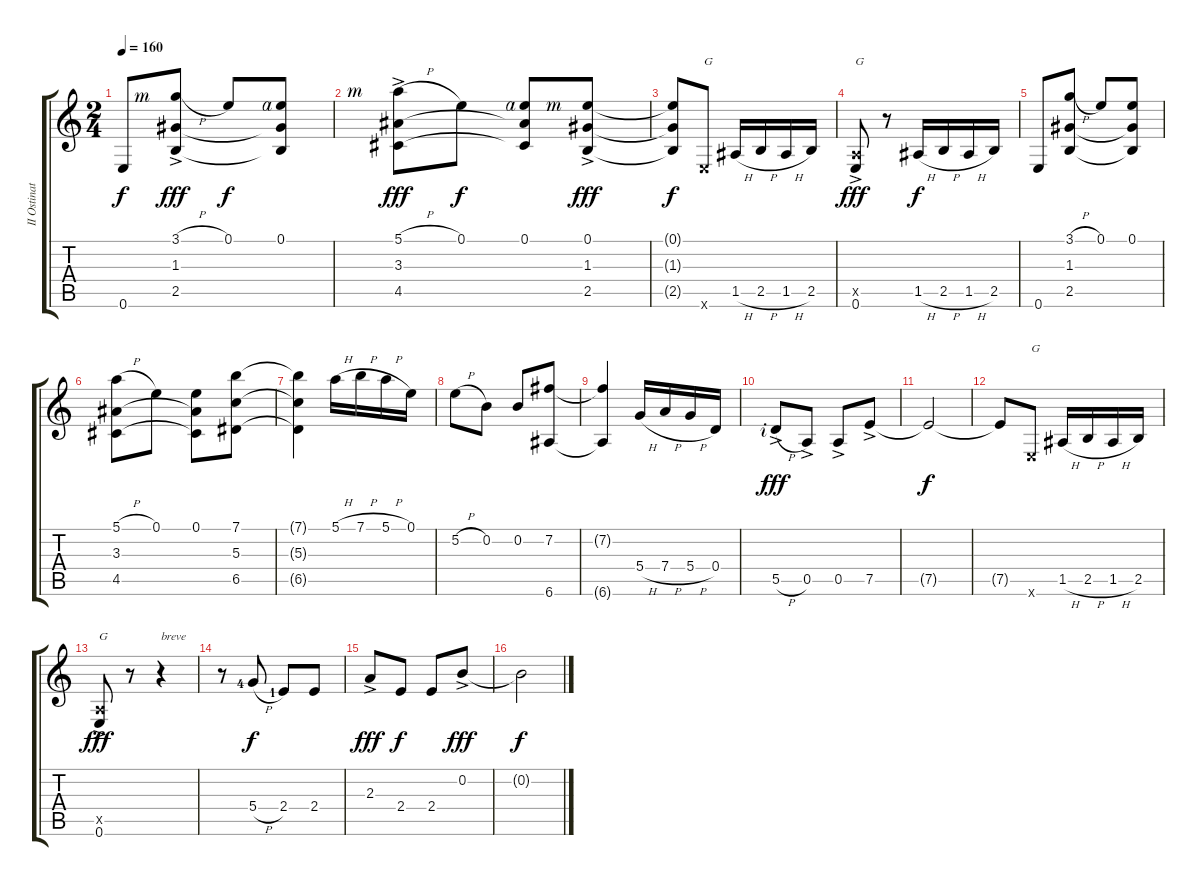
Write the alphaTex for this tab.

\track ("II Ostinato" "II Ostinat") {instrument acousticguitarnylon}
\staff {score tabs}
\tuning (E4 B3 G3 D3 A2 E2) {hide}
\ts (2 4)
\tempo 160
\clef g2
\ks c
0.6.8{dy f} (3.1{h ac rf 3} 1.3 2.5).8{dy fff} 0.1.8{dy f} (0.1{rf 4} 1.3{t} 2.5{t}).8 |
(5.1{h ac rf 3} 3.3 4.5).8{dy fff} 0.1.8{dy f} (0.1{rf 4} 3.3{t} 4.5{t}).8 (0.1{ac rf 3} 1.3 2.5).8{dy fff} |
(0.1{t} 1.3{t} 2.5{t}).8{dy f} 0.6{x}.8{txt "G"} 1.5{h}.16 2.5{h}.16 1.5{h}.16 2.5.16 |
(0.5{x} 0.6{ac}).8{txt "G" dy fff} r.8 1.5{h}.16{dy f} 2.5{h}.16 1.5{h}.16 2.5.16 |
0.6.8 (3.1{h} 1.3 2.5).8 0.1.8 (0.1 1.3{t} 2.5{t}).8 |
(5.1{h} 3.3 4.5).8 0.1.8 (0.1 3.3{t} 4.5{t}).8 (7.1 5.3 6.5).8 |
(7.1{t} 5.3{t} 6.5{t}).4 5.1{h}.16 7.1{h}.16 5.1{h}.16 0.1.16 |
5.2{h}.8 0.2.8 0.2.8 (7.2 6.6).8 |
(7.2{t} 6.6{t}).4 5.4{h}.16 7.4{h}.16 5.4{h}.16 0.4.16 |
5.5{h ac rf 2}.8{dy fff} 0.5{ac}.8 0.5{ac}.8 7.5{ac}.8 |
7.5{t}.2{dy f} |
7.5{t}.8 0.6{x}.8{txt "G"} 1.5{h}.16 2.5{h}.16 1.5{h}.16 2.5.16 |
(0.5{x} 0.6{ac}).8{txt "G" dy fff} r.8 r.4{txt "breve"} |
r.8 5.4{h lf 5}.8{dy f} 2.4{lf 2}.8 2.4.8 |
2.3{ac}.8{dy fff} 2.4.8{dy f} 2.4.8 0.2{ac}.8{dy fff} |
0.2{t}.2{dy f}
